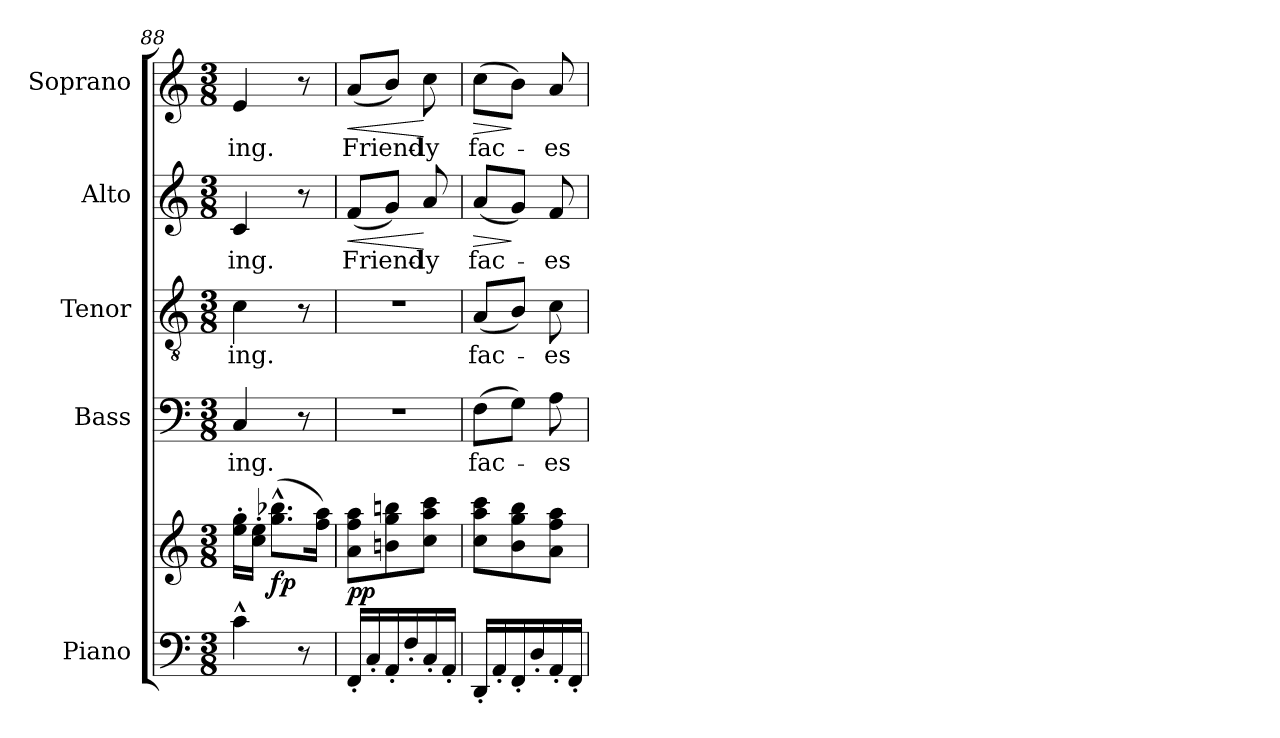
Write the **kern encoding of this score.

**kern	**kern	**dynam	**kern	**text	**kern	**text	**kern	**text	**dynam	**kern	**text	**dynam
*part5	*part5	*part5	*part4	*part4	*part3	*part3	*part2	*part2	*part2	*part1	*part1	*part1
*staff6	*staff5	*staff5/6	*staff4	*staff4	*staff3	*staff3	*staff2	*staff2	*staff2	*staff1	*staff1	*staff1
*I"Piano	*	*	*I"Bass	*	*I"Tenor	*	*I"Alto	*	*	*I"Soprano	*	*
*I'Pno	*	*	*	*	*	*	*	*	*	*	*	*
*clefF4	*clefG2	*	*clefF4	*	*clefGv2	*	*clefG2	*	*	*clefG2	*	*
*k[]	*k[]	*	*k[]	*	*k[]	*	*k[]	*	*	*k[]	*	*
*M3/8	*M3/8	*	*M3/8	*	*M3/8	*	*M3/8	*	*	*M3/8	*	*
=88	=88	=88	=88	=88	=88	=88	=88	=88	=88	=88	=88	=88
!	!	!	!	!LO:LY:b	!	!LO:LY:b	!	!LO:LY:b	!	!	!LO:LY:b	!
4c^^\	16ee\' 16gg\'LL	.	4C/	-ing.	4c\	-ing.	4c/	-ing.	.	4e/	-ing.	.
.	16cc\' 16ee\'JJ	.	.	.	.	.	.	.	.	.	.	.
!	!	!LO:DY:b	!	!	!	!	!	!	!	!	!	!
.	(>8.gg\^^ 8.bb-X\^^L	fp	.	.	.	.	.	.	.	.	.	.
8r	.	.	8r	.	8r	.	8r	.	.	8r	.	.
.	16ff\ 16aa\Jk)	.	.	.	.	.	.	.	.	.	.	.
!!LO:PB:g=z
=89	=89	=89	=89	=89	=89	=89	=89	=89	=89	=89	=89	=89
!	!	!LO:DY:a=2	!	!	!	!	!	!LO:LY:b	!LO:HP:b	!	!LO:LY:b	!LO:HP:b
16FF'/LL	8a\ 8ff\ 8aa\L	pp	4.r	.	4.r	.	(<8f/L	Friend-	<	(<8a/L	Friend-	<
16C'/	.	.	.	.	.	.	.	.	.	.	.	.
16AA'/	8bn\ 8gg\ 8bbn\	.	.	.	.	.	8g/J)	.	.	8b/J)	.	.
16F'/	.	.	.	.	.	.	.	.	.	.	.	.
!	!	!	!	!	!	!	!	!LO:LY:b	!	!	!LO:LY:b	!
16C'/	8cc\ 8aa\ 8ccc\J	.	.	.	.	.	8a/	-ly	[	8cc\	-ly	[
16AA'/JJ	.	.	.	.	.	.	.	.	.	.	.	.
=90	=90	=90	=90	=90	=90	=90	=90	=90	=90	=90	=90	=90
!	!	!	!	!LO:LY:b	!	!LO:LY:b	!	!LO:LY:b	!LO:HP:b	!	!LO:LY:b	!LO:HP:b
16DD'/LL	8cc\ 8aa\ 8ccc\L	.	(>8F\L	fac-	(<8A/L	fac-	(<8a/L	fac-	>	(>8cc\L	fac-	>
16AA'/	.	.	.	.	.	.	.	.	.	.	.	.
16FF'/	8b\ 8gg\ 8bb\	.	8G\J)	.	8B/J)	.	8g/J)	.	]	8b\J)	.	]
16D'/	.	.	.	.	.	.	.	.	.	.	.	.
!	!	!	!	!LO:LY:b	!	!LO:LY:b	!	!LO:LY:b	!	!	!LO:LY:b	!
16AA'/	8a\ 8ff\ 8aa\J	.	8A\	-es	8c\	-es	8f/	-es	.	8a/	-es	.
16FF'/JJ	.	.	.	.	.	.	.	.	.	.	.	.
=	=	=	=	=	=	=	=	=	=	=	=	=
*-	*-	*-	*-	*-	*-	*-	*-	*-	*-	*-	*-	*-
